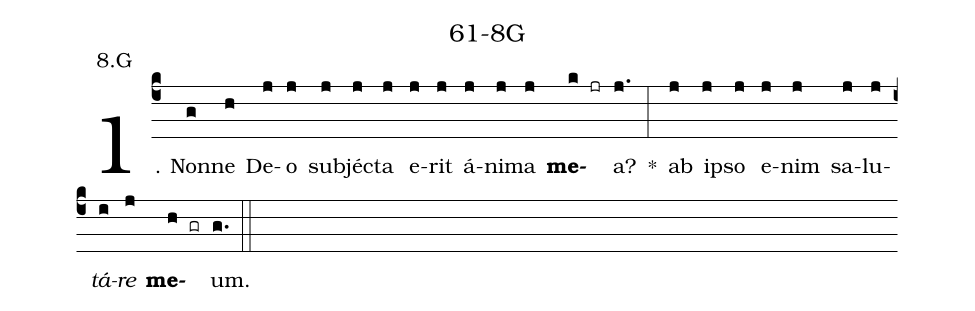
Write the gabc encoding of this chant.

name: 61-8G;
annotation: 8.G;
%%
(c4)1. Non(g)ne(h) De(j)o(j) sub(j)jéc(j)ta(j) e(j)rit(j) á(j)ni(j)ma(j) <b>me</b>(k jr)a?(j.) *(:) ab(j) ip(j)so(j) e(j)nim(j) sa(j)lu(j)<i>tá</i>(i)<i>re</i>(j) <b>me</b>(h gr)um.(g.) (::)
